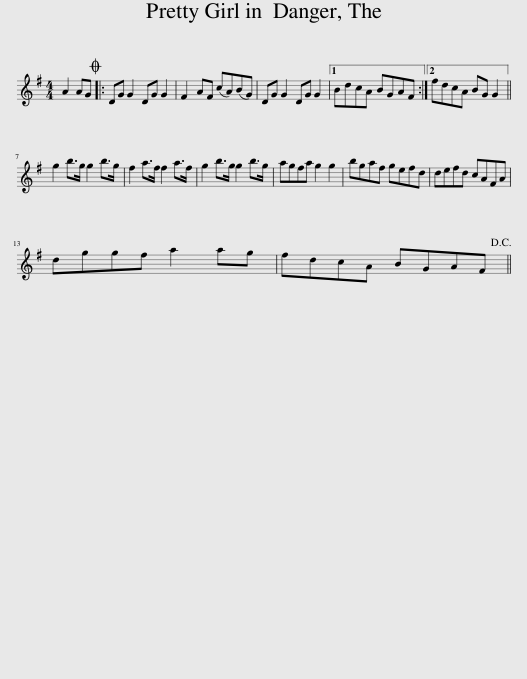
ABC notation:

X:1
L:1/8
M:4/4
I:linebreak $
K:G
V:1 treble
V:1
 A2 AG |:O DG G2 DG G2 | F2 AF (cA)(BG) | DG G2 DG G2 |1 BdcA BGAF :|2 %5
 fdcA BG G2 ||$ g2 b>g g2 b>g | f2 a>f f2 a>f | g2 b>g g2 b>g | agfa g2 g2 | %10
 bgaf gefd | defd cAFA |$ dggf a2 ag | fdcA BGAF!D.C.! || %14
